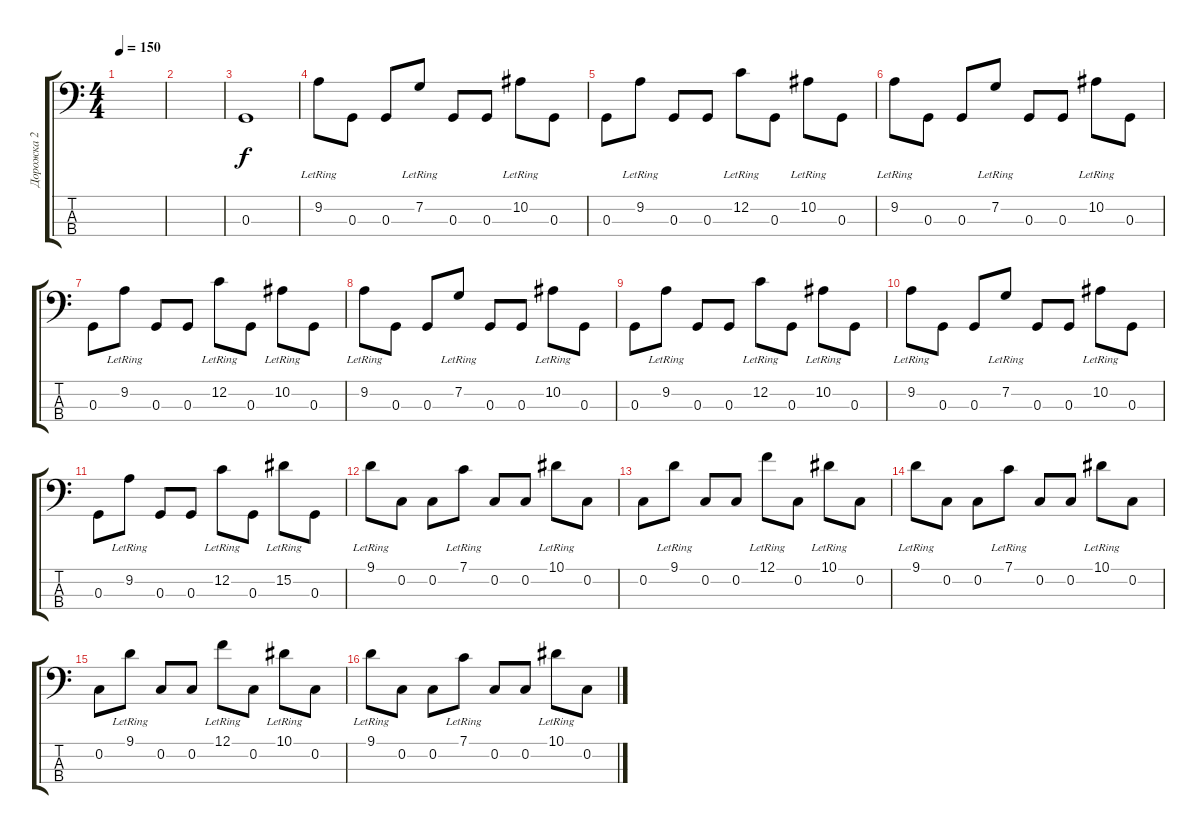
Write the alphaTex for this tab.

\track ("Дорожка 2" "Дорожка 2") {instrument electricbasspick}
\staff {score tabs}
\tuning (F2 C2 G1 D1) {hide}
\ts (4 4)
\tempo 150
\clef f4
\ks c
|
|
0.3.1 |
9.2{lr}.8 0.3.8 0.3.8 7.2{lr}.8 0.3.8 0.3.8 10.2{lr}.8 0.3.8 |
0.3.8 9.2{lr}.8 0.3.8 0.3.8 12.2{lr}.8 0.3.8 10.2{lr}.8 0.3.8 |
9.2{lr}.8 0.3.8 0.3.8 7.2{lr}.8 0.3.8 0.3.8 10.2{lr}.8 0.3.8 |
0.3.8 9.2{lr}.8 0.3.8 0.3.8 12.2{lr}.8 0.3.8 10.2{lr}.8 0.3.8 |
9.2{lr}.8 0.3.8 0.3.8 7.2{lr}.8 0.3.8 0.3.8 10.2{lr}.8 0.3.8 |
0.3.8 9.2{lr}.8 0.3.8 0.3.8 12.2{lr}.8 0.3.8 10.2{lr}.8 0.3.8 |
9.2{lr}.8 0.3.8 0.3.8 7.2{lr}.8 0.3.8 0.3.8 10.2{lr}.8 0.3.8 |
0.3.8 9.2{lr}.8 0.3.8 0.3.8 12.2{lr}.8 0.3.8 15.2{lr}.8 0.3.8 |
9.1{lr}.8 0.2.8 0.2.8 7.1{lr}.8 0.2.8 0.2.8 10.1{lr}.8 0.2.8 |
0.2.8 9.1{lr}.8 0.2.8 0.2.8 12.1{lr}.8 0.2.8 10.1{lr}.8 0.2.8 |
9.1{lr}.8 0.2.8 0.2.8 7.1{lr}.8 0.2.8 0.2.8 10.1{lr}.8 0.2.8 |
0.2.8 9.1{lr}.8 0.2.8 0.2.8 12.1{lr}.8 0.2.8 10.1{lr}.8 0.2.8 |
9.1{lr}.8 0.2.8 0.2.8 7.1{lr}.8 0.2.8 0.2.8 10.1{lr}.8 0.2.8
